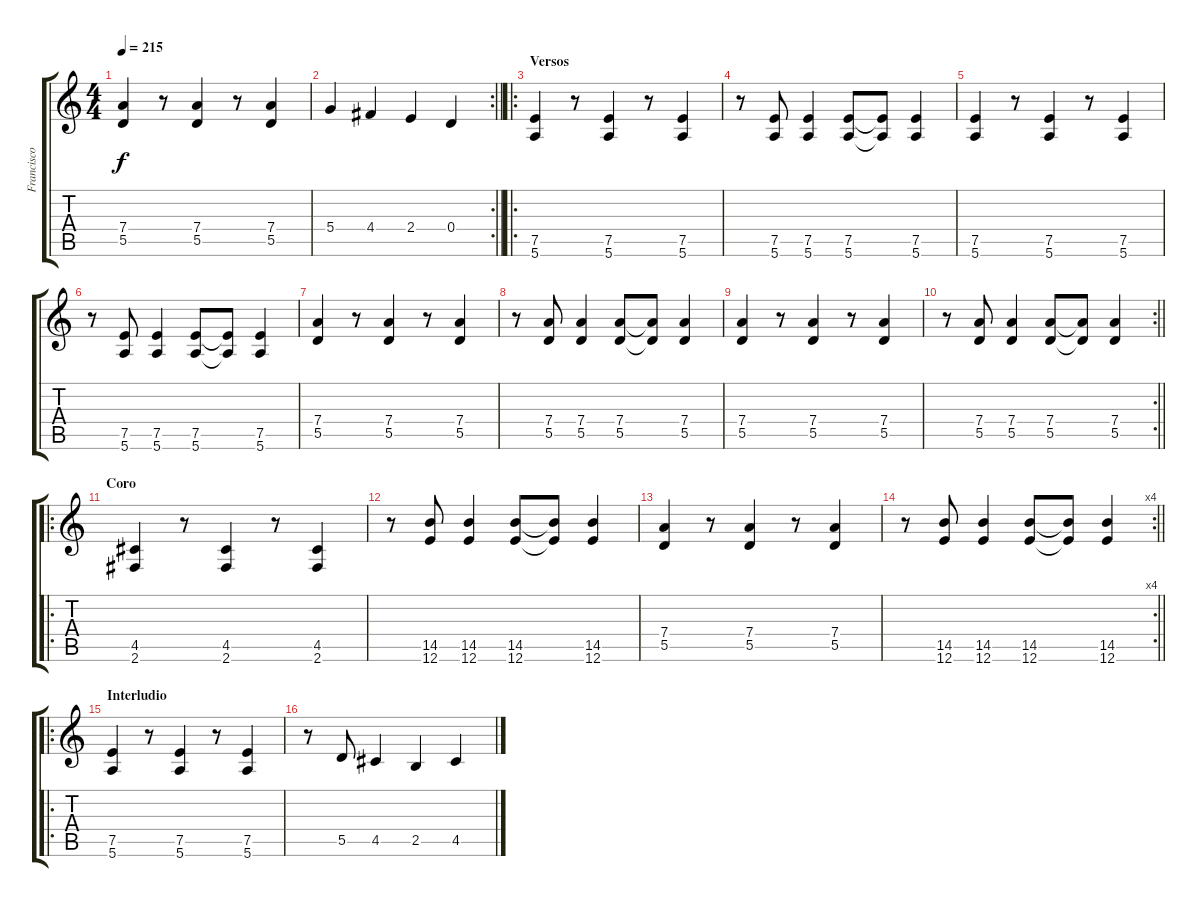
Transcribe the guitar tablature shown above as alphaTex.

\track ("Francisco Duran" "Francisco ") {instrument overdrivenguitar}
\staff {score tabs}
\tuning (E4 B3 G3 D3 A2 E2) {hide}
\ts (4 4)
\tempo 215
\clef g2
\ks c
(7.4 5.5).4{dy f} r.8 (7.4 5.5).4 r.8 (7.4 5.5).4 |
\rc 2
\barLineRight lightlight
5.4.4 4.4.4 2.4.4 0.4.4 |
\ro
\section ("" "Versos")
(7.5 5.6).4 r.8 (7.5 5.6).4 r.8 (7.5 5.6).4 |
r.8 (7.5 5.6).8 (7.5 5.6).4 (7.5 5.6).8 (7.5{t} 5.6{t}).8 (7.5 5.6).4 |
(7.5 5.6).4 r.8 (7.5 5.6).4 r.8 (7.5 5.6).4 |
r.8 (7.5 5.6).8 (7.5 5.6).4 (7.5 5.6).8 (7.5{t} 5.6{t}).8 (7.5 5.6).4 |
(7.4 5.5).4 r.8 (7.4 5.5).4 r.8 (7.4 5.5).4 |
r.8 (7.4 5.5).8 (7.4 5.5).4 (7.4 5.5).8 (7.4{t} 5.5{t}).8 (7.4 5.5).4 |
(7.4 5.5).4 r.8 (7.4 5.5).4 r.8 (7.4 5.5).4 |
\rc 2
\barLineRight lightlight
r.8 (7.4 5.5).8 (7.4 5.5).4 (7.4 5.5).8 (7.4{t} 5.5{t}).8 (7.4 5.5).4 |
\ro
\section ("" "Coro")
(4.5 2.6).4 r.8 (4.5 2.6).4 r.8 (4.5 2.6).4 |
r.8 (14.5 12.6).8 (14.5 12.6).4 (14.5 12.6).8 (14.5{t} 12.6{t}).8 (14.5 12.6).4 |
(7.4 5.5).4 r.8 (7.4 5.5).4 r.8 (7.4 5.5).4 |
\rc 4
\barLineRight lightlight
r.8 (14.5 12.6).8 (14.5 12.6).4 (14.5 12.6).8 (14.5{t} 12.6{t}).8 (14.5 12.6).4 |
\ro
\section ("" "Interludio")
(7.5 5.6).4 r.8 (7.5 5.6).4 r.8 (7.5 5.6).4 |
r.8 5.5.8 4.5.4 2.5.4 4.5.4
